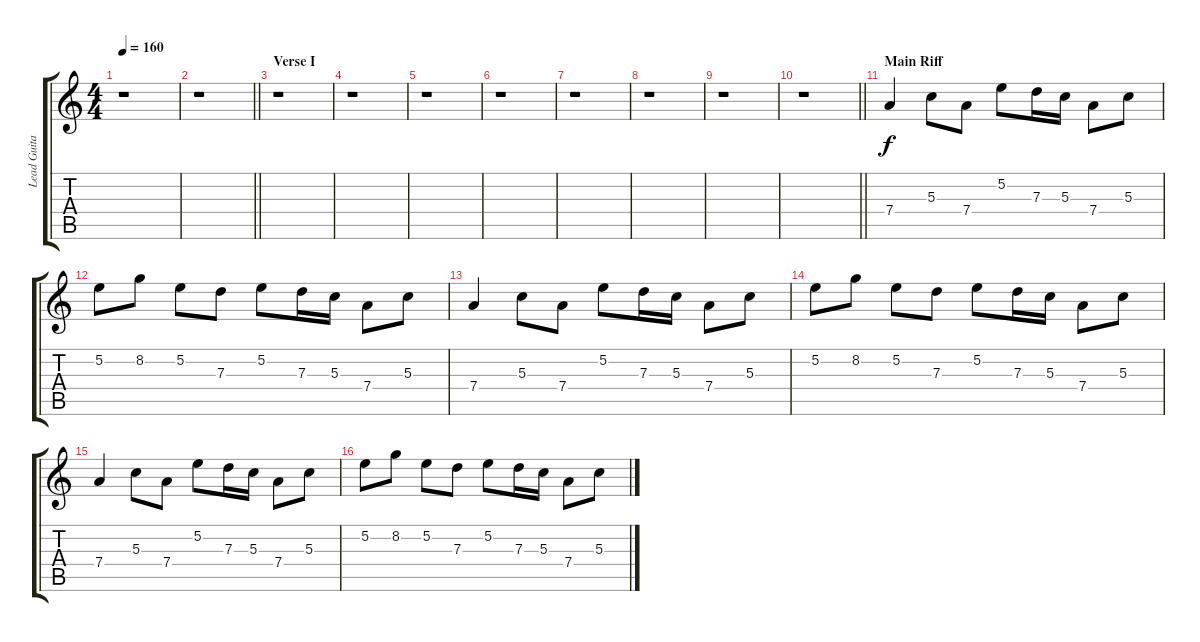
\track ("Lead Guitar" "Lead Guita") {instrument electricguitarclean}
\staff {score tabs}
\tuning (E4 B3 G3 D3 A2 E2) {hide}
\ts (4 4)
\tempo 160
\clef g2
\ks c
r.1{dy f} |
\barLineRight lightlight
r.1 |
\section ("" "Verse I")
r.1 |
r.1 |
r.1 |
r.1 |
r.1 |
r.1 |
r.1 |
\barLineRight lightlight
r.1 |
\section ("" "Main Riff")
7.4.4 5.3.8 7.4.8 5.2.8 7.3.16 5.3.16 7.4.8 5.3.8 |
5.2.8 8.2.8 5.2.8 7.3.8 5.2.8 7.3.16 5.3.16 7.4.8 5.3.8 |
7.4.4 5.3.8 7.4.8 5.2.8 7.3.16 5.3.16 7.4.8 5.3.8 |
5.2.8 8.2.8 5.2.8 7.3.8 5.2.8 7.3.16 5.3.16 7.4.8 5.3.8 |
7.4.4 5.3.8 7.4.8 5.2.8 7.3.16 5.3.16 7.4.8 5.3.8 |
5.2.8 8.2.8 5.2.8 7.3.8 5.2.8 7.3.16 5.3.16 7.4.8 5.3.8
